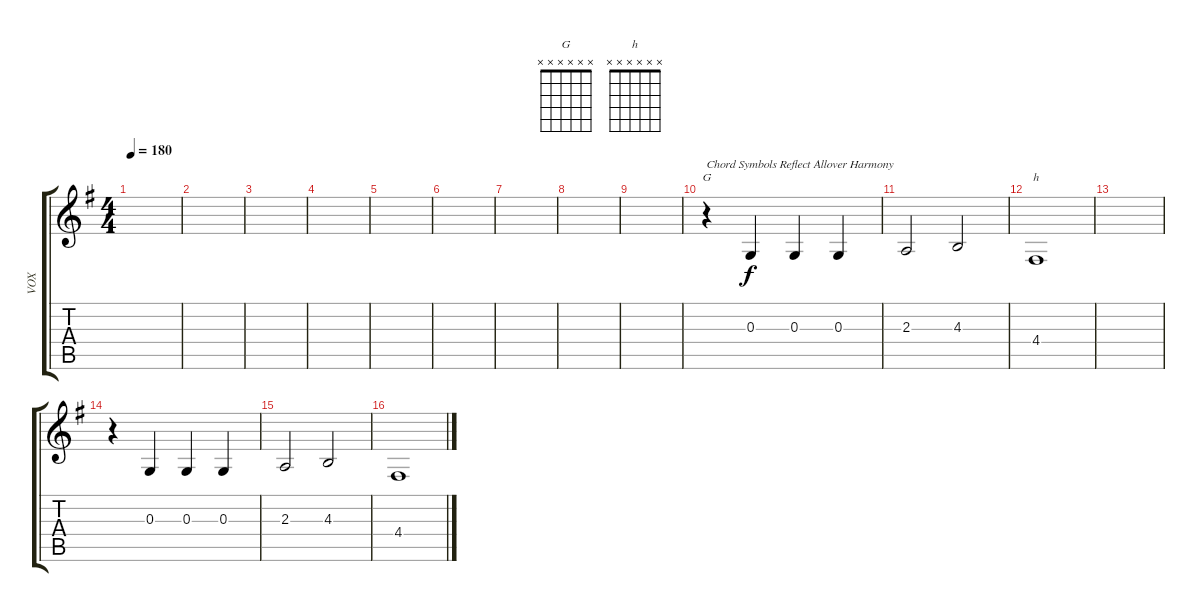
\track ("VOX" "VOX") {instrument tenorsax}
\staff {score tabs}
\tuning (E4 B3 G3 D3 A2 E2) {hide}
\chord ("G" x x x x x x)
\chord ("h" x x x x x x)
\ts (4 4)
\tempo 180
\clef g2
\ks g
|
|
|
|
|
|
|
|
|
r.4{ch "G" txt "Chord Symbols Reflect Allover Harmony"} 0.3.4 0.3.4 0.3.4 |
2.3.2 4.3.2 |
4.4.1{ch "h"} |
|
r.4 0.3.4 0.3.4 0.3.4 |
2.3.2 4.3.2 |
4.4.1
